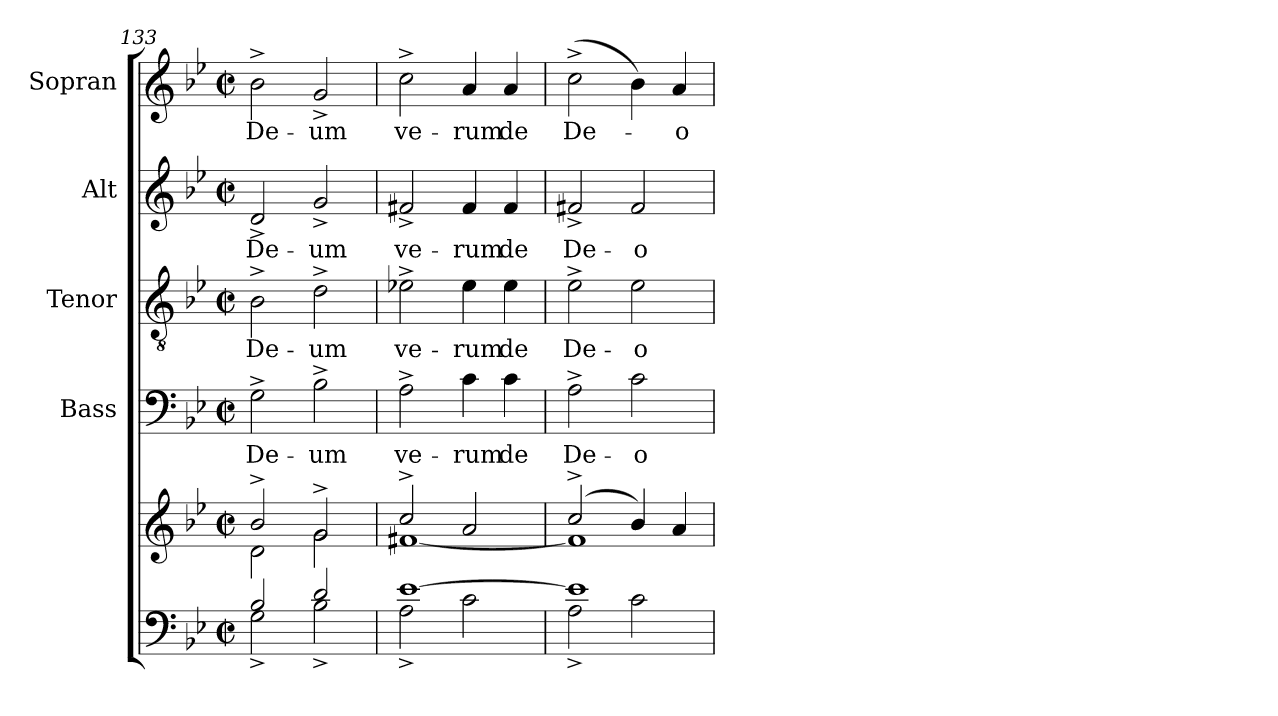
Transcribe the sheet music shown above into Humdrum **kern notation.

**kern	**kern	**kern	**text	**kern	**text	**kern	**text	**kern	**text
*part5	*part5	*part4	*part4	*part3	*part3	*part2	*part2	*part1	*part1
*staff6	*staff5	*staff4	*staff4	*staff3	*staff3	*staff2	*staff2	*staff1	*staff1
*	*	*I"Bass	*	*I"Tenor	*	*I"Alt	*	*I"Sopran	*
*	*	*I'B.	*	*I'T.	*	*I'A.	*	*I'S.	*
*clefF4	*clefG2	*clefF4	*	*clefGv2	*	*clefG2	*	*clefG2	*
*k[b-e-]	*k[b-e-]	*k[b-e-]	*	*k[b-e-]	*	*k[b-e-]	*	*k[b-e-]	*
*B-:	*B-:	*B-:	*	*B-:	*	*B-:	*	*B-:	*
*M2/2	*M2/2	*M2/2	*	*M2/2	*	*M2/2	*	*M2/2	*
*met(c|)	*met(c|)	*met(c|)	*	*met(c|)	*	*met(c|)	*	*met(c|)	*
=133	=133	=133	=133	=133	=133	=133	=133	=133	=133
*^	*^	*	*	*	*	*	*	*	*
!	!	!	!	!	!LO:LY:b	!	!LO:LY:b	!	!LO:LY:b	!	!LO:LY:b
2B-/	2G^<\	2b-^>/	2d\	2G^>\	De-	2B-^>\	De-	2d^>/	De-	2b-^>\	De-
!	!	!	!	!	!LO:LY:b	!	!LO:LY:b	!	!LO:LY:b	!	!LO:LY:b
2d/	2B-^<\	2g^>/	2g\	2B-^>\	-um	2d^>\	-um	2g^>/	-um	2g^>/	-um
=134	=134	=134	=134	=134	=134	=134	=134	=134	=134	=134	=134
!	!	!	!	!	!LO:LY:b	!	!LO:LY:b	!	!LO:LY:b	!	!LO:LY:b
[>1e-	2A^<\	2cc^>/	[<1f#X	2A^>\	ve-	2e-X^>\	ve-	2f#X^>/	ve-	2cc^>\	ve-
!	!	!	!	!	!LO:LY:b	!	!LO:LY:b	!	!LO:LY:b	!	!LO:LY:b
.	2c\	2a/	.	4c\	-rum	4e-\	-rum	4f#/	-rum	4a/	-rum
!	!	!	!	!	!LO:LY:b	!	!LO:LY:b	!	!LO:LY:b	!	!LO:LY:b
.	.	.	.	4c\	de	4e-\	de	4f#/	de	4a/	de
=135	=135	=135	=135	=135	=135	=135	=135	=135	=135	=135	=135
!	!	!	!	!	!LO:LY:b	!	!LO:LY:b	!	!LO:LY:b	!	!LO:LY:b
1e-]	2A^<\	(2cc^>/	1f#]	2A^>\	De-	2e-^>\	De-	2f#X^>/	De-	(>2cc^>\	De-
!	!	!	!	!	!LO:LY:b	!	!LO:LY:b	!	!LO:LY:b	!	!
.	2c\	4b-/)	.	2c\	-o	2e-\	-o	2f#/	-o	4b-\)	.
!	!	!	!	!	!	!	!	!	!	!	!LO:LY:b
.	.	4a/	.	.	.	.	.	.	.	4a/	-o
*v	*v	*	*	*	*	*	*	*	*	*	*
*	*v	*v	*	*	*	*	*	*	*	*
=	=	=	=	=	=	=	=	=	=
*-	*-	*-	*-	*-	*-	*-	*-	*-	*-
